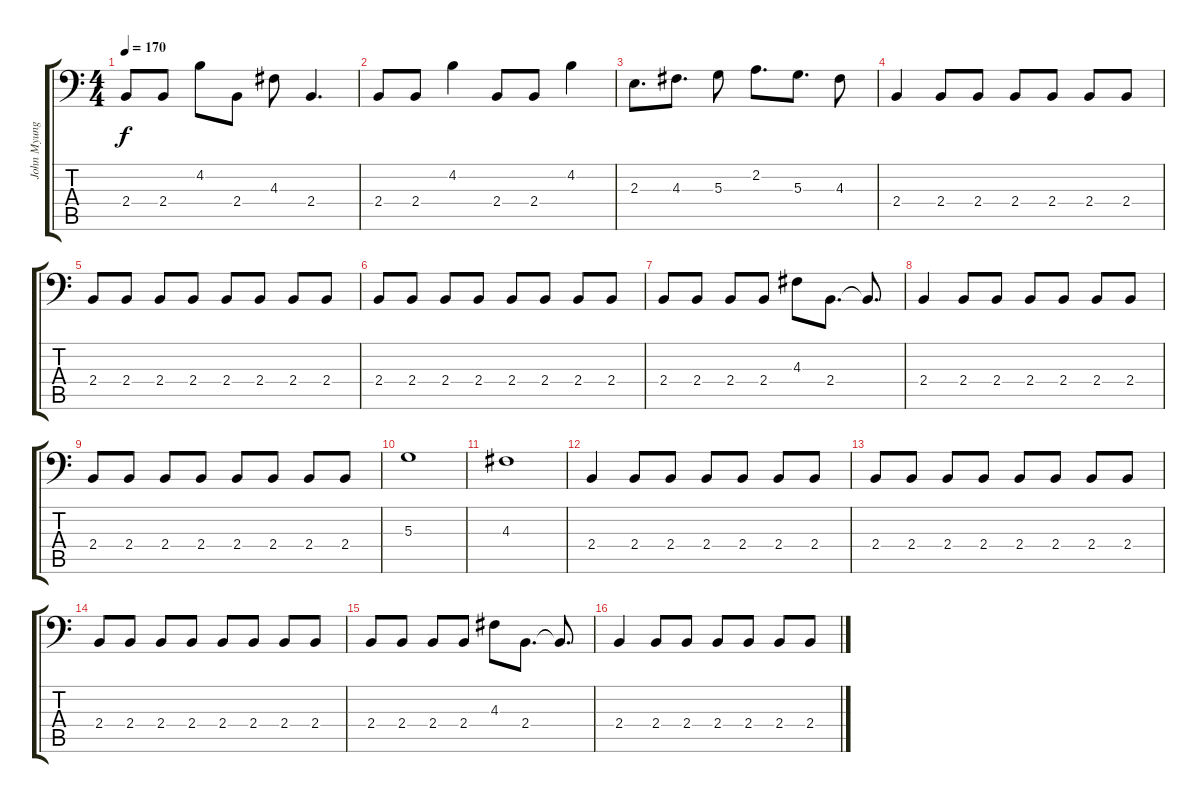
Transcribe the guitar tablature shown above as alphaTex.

\track ("John Myung" "John Myung") {instrument electricbassfinger}
\staff {score tabs}
\tuning (C3 G2 D2 A1 E1 B0) {hide}
\ts (4 4)
\tempo 170
\clef f4
\ks c
2.4.8{dy f} 2.4.8 4.2.8 2.4.8 4.3.8 2.4.4{d} |
2.4.8 2.4.8 4.2.4 2.4.8 2.4.8 4.2.4 |
2.3.8{d} 4.3.8{d} 5.3.8 2.2.8{d} 5.3.8{d} 4.3.8 |
2.4.4 2.4.8 2.4.8 2.4.8 2.4.8 2.4.8 2.4.8 |
2.4.8 2.4.8 2.4.8 2.4.8 2.4.8 2.4.8 2.4.8 2.4.8 |
2.4.8 2.4.8 2.4.8 2.4.8 2.4.8 2.4.8 2.4.8 2.4.8 |
2.4.8 2.4.8 2.4.8 2.4.8 4.3.8 2.4.8{d} 2.4{t}.8{d} |
2.4.4 2.4.8 2.4.8 2.4.8 2.4.8 2.4.8 2.4.8 |
2.4.8 2.4.8 2.4.8 2.4.8 2.4.8 2.4.8 2.4.8 2.4.8 |
5.3.1 |
4.3.1 |
2.4.4 2.4.8 2.4.8 2.4.8 2.4.8 2.4.8 2.4.8 |
2.4.8 2.4.8 2.4.8 2.4.8 2.4.8 2.4.8 2.4.8 2.4.8 |
2.4.8 2.4.8 2.4.8 2.4.8 2.4.8 2.4.8 2.4.8 2.4.8 |
2.4.8 2.4.8 2.4.8 2.4.8 4.3.8 2.4.8{d} 2.4{t}.8{d} |
2.4.4 2.4.8 2.4.8 2.4.8 2.4.8 2.4.8 2.4.8
